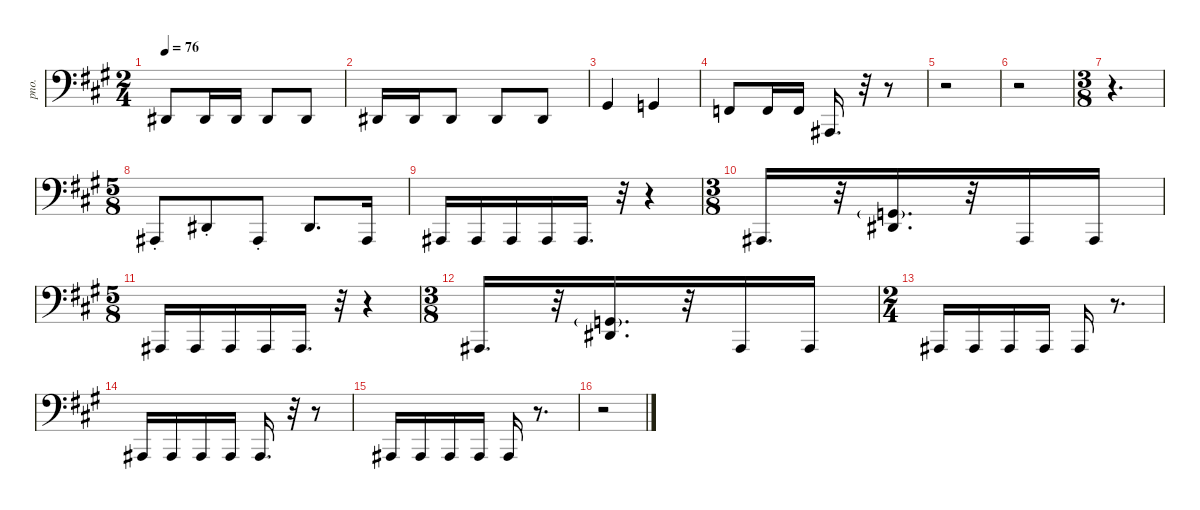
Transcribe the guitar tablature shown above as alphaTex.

\defaultSystemsLayout 4
\hideDynamics
\bracketExtendMode nobrackets
\otherSystemsTrackNameOrientation horizontal
\track ("Piano Bass notes" "pno.") {instrument acousticgrandpiano}
\staff {score}
\tuning (A2 E2 B1 G1 D1 A0 E0)
\ts (2 4)
\tempo 76
\clef f4
\ks a
8.4{acc #}.8{dy f beam Up} 8.4{acc #}.16{beam Up} 8.4{acc #}.16{beam Up} 8.4{acc #}.8{beam Up} 8.4{acc #}.8{beam Up} |
8.4{acc #}.16{beam Up} 8.4{acc #}.16{beam Up} 8.4{acc #}.8{beam Up} 8.4{acc #}.8{beam Up} 8.4{acc #}.8{beam Up} |
9.3{acc #}.4{beam Up} 8.3{acc forcenatural}.4{beam Up} |
10.4{acc forcenatural}.8{beam Up} 10.4{acc forcenatural}.16{beam Up} 10.4{acc forcenatural}.16{beam Up} 8.5{acc #}.16{d beam Up} r.32{beam Up} r.8{beam Up} |
r.2{beam Down} |
r.2{beam Down} |
\ts (3 8)
\beaming (8 3)
r.4{d beam Down} |
\ts (5 8)
\beaming (8 3 2)
8.5{st acc #}.8{beam Up} 8.4{st acc #}.8{beam Up} 8.5{st acc #}.8{beam Up} 8.4{acc #}.8{d beam Up} 8.5{acc #}.16{beam Up} |
8.5{acc #}.16{beam Up} 8.5{acc #}.16{beam Up} 8.5{acc #}.16{beam Up} 8.5{acc #}.16{beam Up} 8.5{acc #}.16{d beam Up} r.32{beam Up} r.4{beam Up} |
\ts (3 8)
\beaming (8 3)
8.5{acc #}.16{d beam Up} r.32{beam Up} (8.3{g acc forcenatural} 8.4{acc #}).16{d beam Up} r.32{beam Up} 8.5{acc #}.16{beam Up} 8.5{acc #}.16{beam Up} |
\ts (5 8)
\beaming (8 3 2)
8.5{acc #}.16{beam Up} 8.5{acc #}.16{beam Up} 8.5{acc #}.16{beam Up} 8.5{acc #}.16{beam Up} 8.5{acc #}.16{d beam Up} r.32{beam Up} r.4{beam Up} |
\ts (3 8)
\beaming (8 3)
8.5{acc #}.16{d beam Up} r.32{beam Up} (8.3{g acc forcenatural} 8.4{acc #}).16{d beam Up} r.32{beam Up} 8.5{acc #}.16{beam Up} 8.5{acc #}.16{beam Up} |
\ts (2 4)
\beaming (8 2 2)
8.5{acc #}.16{beam Up} 8.5{acc #}.16{beam Up} 8.5{acc #}.16{beam Up} 8.5{acc #}.16{beam Up} 8.5{acc #}.16{beam Up} r.8{d beam Up} |
8.5{acc #}.16{beam Up} 8.5{acc #}.16{beam Up} 8.5{acc #}.16{beam Up} 8.5{acc #}.16{beam Up} 8.5{acc #}.16{d beam Up} r.32{beam Up} r.8{beam Up} |
8.5{acc #}.16{beam Up} 8.5{acc #}.16{beam Up} 8.5{acc #}.16{beam Up} 8.5{acc #}.16{beam Up} 8.5{acc #}.16{beam Up} r.8{d beam Up} |
r.2{beam Down}
